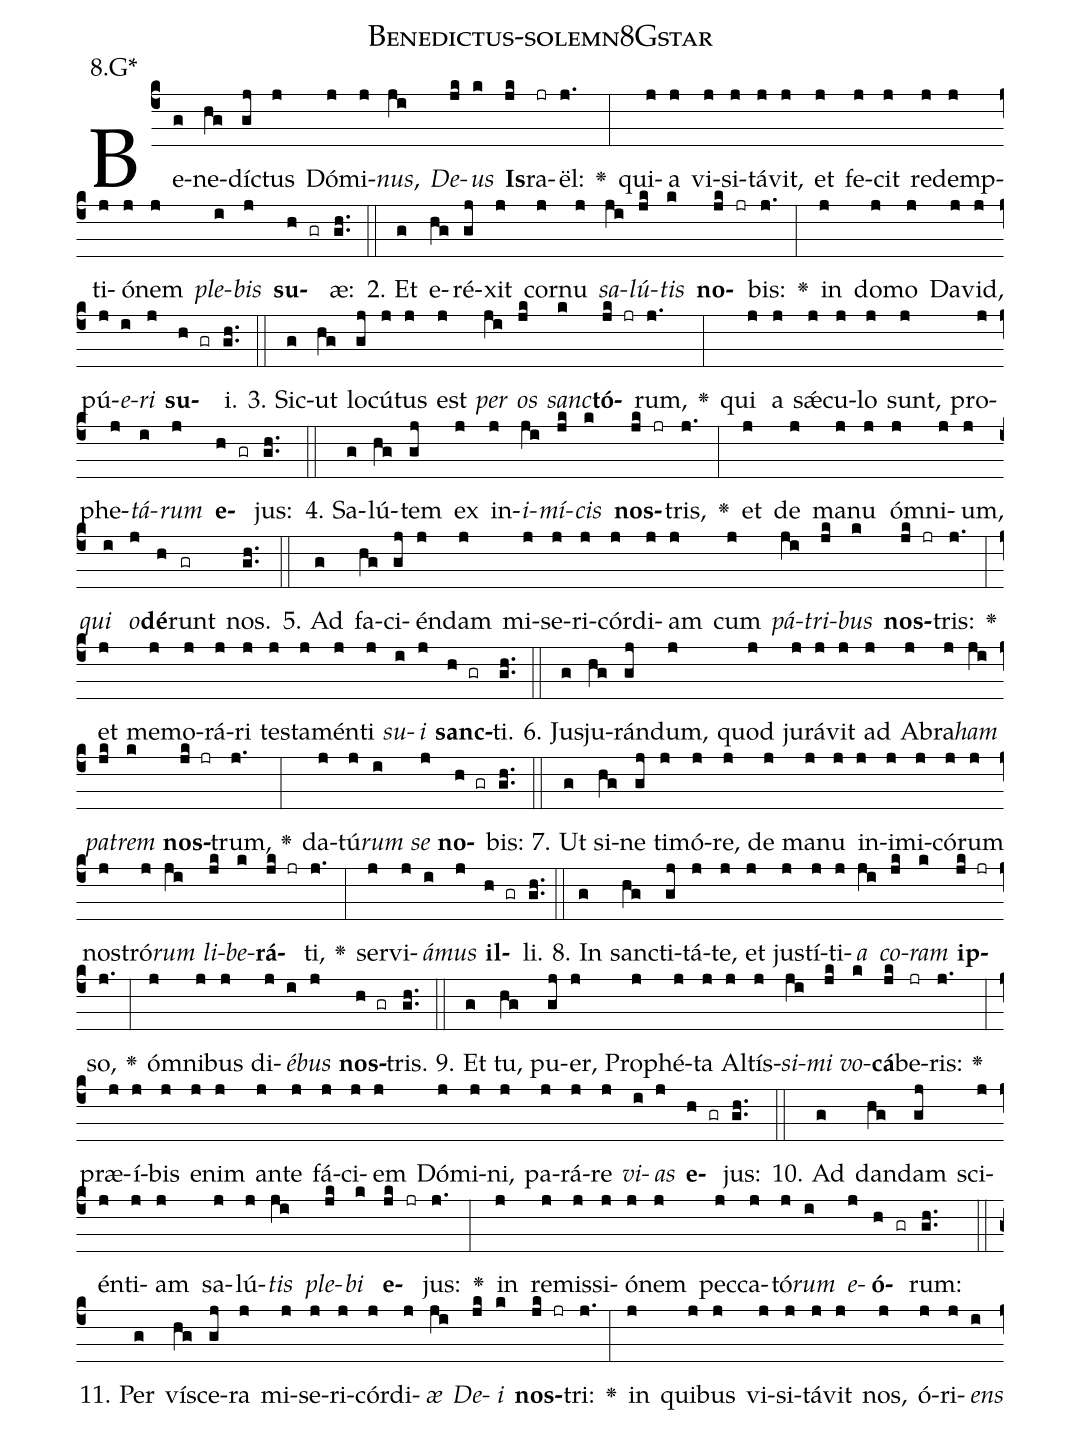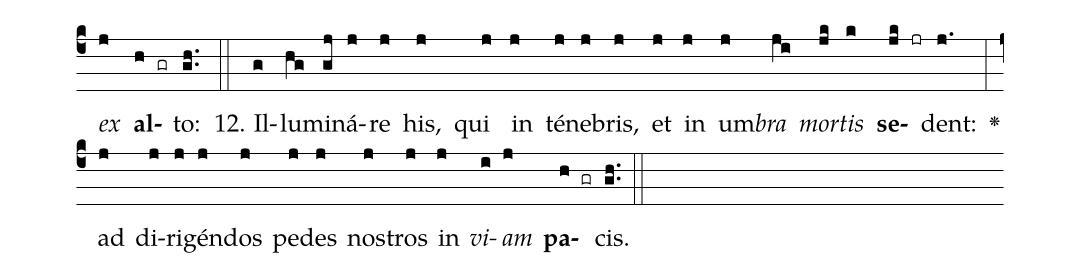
name: Benedictus-solemn8Gstar;
annotation: 8.G*;
%%
(c4)Be(g)ne(hg)díc(gj)tus(j) Dó(j)mi(j)<i>nus</i>,(ji) <i>De</i>(jk)<i>us</i>(k) <b>Is</b>(jk)ra(jr)ël:(j.) <v>\greheightstar</v>(:) qui(j)a(j) vi(j)si(j)tá(j)vit,(j) et(j) fe(j)cit(j) red(j)emp(j)ti(j)ó(j)nem(j) <i>ple</i>(i)<i>bis</i>(j) <b>su</b>(h gr)æ:(gh..) (::)
2. Et(g) e(hg)ré(gj)xit(j) cor(j)nu(j) <i>sa</i>(ji)<i>lú</i>(jk)<i>tis</i>(k) <b>no</b>(jk jr)bis:(j.) <v>\greheightstar</v>(:) in(j) do(j)mo(j) Da(j)vid,(j) pú(j)<i>e</i>(i)<i>ri</i>(j) <b>su</b>(h gr)i.(gh..) (::)
3. Sic(g)ut(hg) lo(gj)cú(j)tus(j) est(j) <i>per</i>(ji) <i>os</i>(jk) <i>sanc</i>(k)<b>tó</b>(jk jr)rum,(j.) <v>\greheightstar</v>(:) qui(j) a(j) sǽ(j)cu(j)lo(j) sunt,(j) pro(j)phe(j)<i>tá</i>(i)<i>rum</i>(j) <b>e</b>(h gr)jus:(gh..) (::)
4. Sa(g)lú(hg)tem(gj) ex(j) in(j)<i>i</i>(ji)<i>mí</i>(jk)<i>cis</i>(k) <b>nos</b>(jk jr)tris,(j.) <v>\greheightstar</v>(:) et(j) de(j) ma(j)nu(j) óm(j)ni(j)um,(j) <i>qui</i>(i) <i>o</i>(j)<b>dé</b>(h)runt(gr) nos.(gh..) (::)
5. Ad(g) fa(hg)ci(gj)én(j)dam(j) mi(j)se(j)ri(j)cór(j)di(j)am(j) cum(j) <i>pá</i>(ji)<i>tri</i>(jk)<i>bus</i>(k) <b>nos</b>(jk jr)tris:(j.) <v>\greheightstar</v>(:) et(j) me(j)mo(j)rá(j)ri(j) tes(j)ta(j)mén(j)ti(j) <i>su</i>(i)<i>i</i>(j) <b>sanc</b>(h gr)ti.(gh..) (::)
6. Ju(g)sju(hg)rán(gj)dum,(j) quod(j) ju(j)rá(j)vit(j) ad(j) A(j)bra(j)<i>ham</i>(ji) <i>pa</i>(jk)<i>trem</i>(k) <b>nos</b>(jk jr)trum,(j.) <v>\greheightstar</v>(:) da(j)tú(j)<i>rum</i>(i) <i>se</i>(j) <b>no</b>(h gr)bis:(gh..) (::)
7. Ut(g) si(hg)ne(gj) ti(j)mó(j)re,(j) de(j) ma(j)nu(j) in(j)i(j)mi(j)có(j)rum(j) nos(j)tró(j)<i>rum</i>(ji) <i>li</i>(jk)<i>be</i>(k)<b>rá</b>(jk jr)ti,(j.) <v>\greheightstar</v>(:) ser(j)vi(j)<i>á</i>(i)<i>mus</i>(j) <b>il</b>(h gr)li.(gh..) (::)
8. In(g) sanc(hg)ti(gj)tá(j)te,(j) et(j) jus(j)tí(j)ti(j)<i>a</i>(ji) <i>co</i>(jk)<i>ram</i>(k) <b>ip</b>(jk jr)so,(j.) <v>\greheightstar</v>(:) óm(j)ni(j)bus(j) di(j)<i>é</i>(i)<i>bus</i>(j) <b>nos</b>(h gr)tris.(gh..) (::)
9. Et(g) tu,(hg) pu(gj)er,(j) Pro(j)phé(j)ta(j) Al(j)tís(j)<i>si</i>(ji)<i>mi</i>(jk) <i>vo</i>(k)<b>cá</b>(jk)be(jr)ris:(j.) <v>\greheightstar</v>(:) præ(j)í(j)bis(j) e(j)nim(j) an(j)te(j) fá(j)ci(j)em(j) Dó(j)mi(j)ni,(j) pa(j)rá(j)re(j) <i>vi</i>(i)<i>as</i>(j) <b>e</b>(h gr)jus:(gh..) (::)
10. Ad(g) dan(hg)dam(gj) sci(j)én(j)ti(j)am(j) sa(j)lú(j)<i>tis</i>(ji) <i>ple</i>(jk)<i>bi</i>(k) <b>e</b>(jk jr)jus:(j.) <v>\greheightstar</v>(:) in(j) re(j)mis(j)si(j)ó(j)nem(j) pec(j)ca(j)tó(j)<i>rum</i>(i) <i>e</i>(j)<b>ó</b>(h gr)rum:(gh..) (::)
11. Per(g) ví(hg)sce(gj)ra(j) mi(j)se(j)ri(j)cór(j)di(j)<i>æ</i>(ji) <i>De</i>(jk)<i>i</i>(k) <b>nos</b>(jk jr)tri:(j.) <v>\greheightstar</v>(:) in(j) qui(j)bus(j) vi(j)si(j)tá(j)vit(j) nos,(j) ó(j)ri(j)<i>ens</i>(i) <i>ex</i>(j) <b>al</b>(h gr)to:(gh..) (::)
12. Il(g)lu(hg)mi(gj)ná(j)re(j) his,(j) qui(j) in(j) té(j)ne(j)bris,(j) et(j) in(j) um(j)<i>bra</i>(ji) <i>mor</i>(jk)<i>tis</i>(k) <b>se</b>(jk jr)dent:(j.) <v>\greheightstar</v>(:) ad(j) di(j)ri(j)gén(j)dos(j) pe(j)des(j) nos(j)tros(j) in(j) <i>vi</i>(i)<i>am</i>(j) <b>pa</b>(h gr)cis.(gh..) (::)
